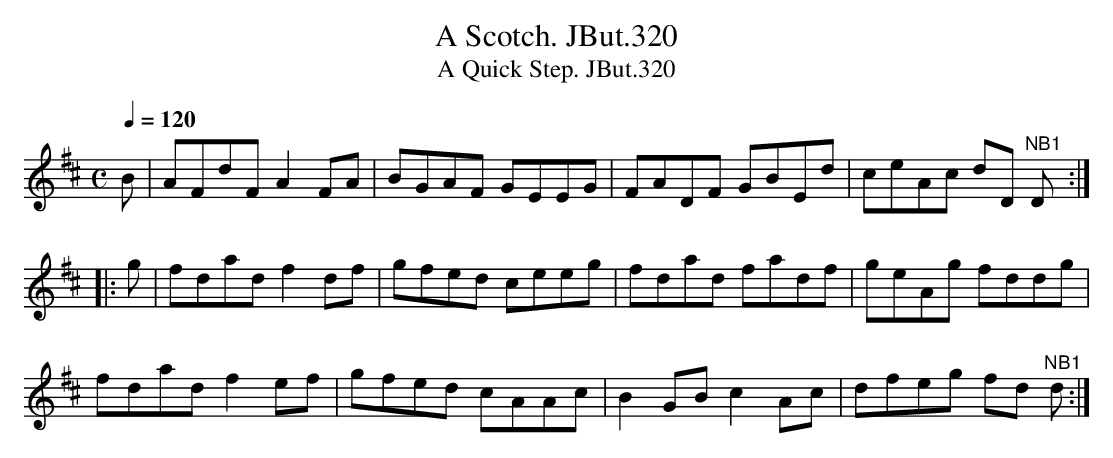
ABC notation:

X:1
T:Scotch. JBut.320, A
T:Quick Step. JBut.320, A
M:C
L:1/8
Q:1/4=120
K:D
B|AFdF A2 FA|BGAF GEEG|FADF GBEd|ceAc dD "^NB1"D:|
|:g|fdad f2 df|gfed ceeg|fdad fadf|geAg fddg|
fdad f2 ef|gfed cAAc|B2GB c2 Ac|dfeg fd "^NB1"d:|
